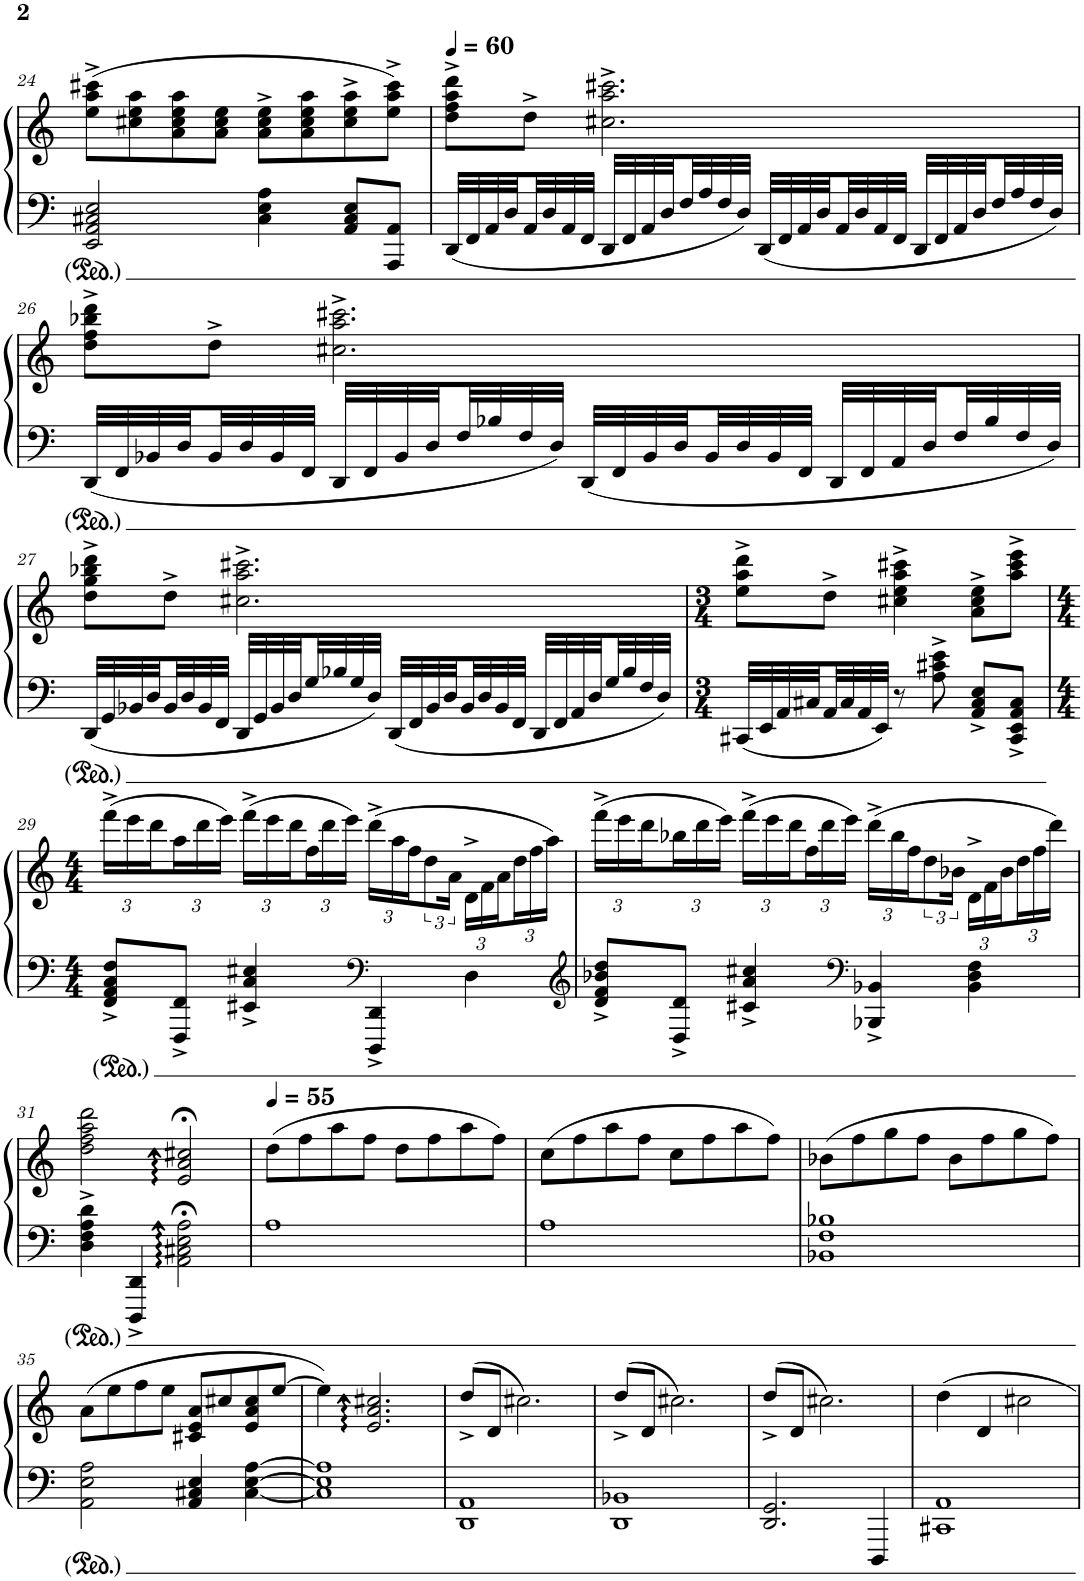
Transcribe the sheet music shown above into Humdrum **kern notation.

**kern	**kern
*part1	*part1
*staff2	*staff1
*I"Piano	*
*I'Pno.	*
!!LO:PB:g=z
*clefF4	*clefG2
*k[]	*k[]
*M4/4	*M4/4
=24	=24
2EE/ 2AA/ 2C#X/ 2E/	(8ee\^ 8aa\^ 8ccc#X\^L
.	8cc#X\ 8ee\ 8aa\
.	8a\ 8cc#\ 8ee\ 8aa\
.	8a\ 8cc#\ 8ee\J
4C#\ 4E\ 4A\	8a\^ 8cc#\^ 8ee\^L
.	8a\ 8cc#\ 8ee\ 8aa\
8AA/ 8C#/ 8E/L	8cc#\^ 8ee\^ 8aa\^
8AAA/ 8AA/J	8ee\^ 8aa\^ 8ccc#\^J)
=25	=25
*	*MM60
32DD/LLL	8dd\^ 8ff\^ 8aa\^ 8ddd\^L
32FF/	.
32AA/	.
32D/	.
32AA/	8dd^\J
32D/	.
32AA/	.
32FF/JJJ	.
32DD/LLL	2.cc#X\^ 2.aa\^ 2.ccc#X\^
32FF/	.
32AA/	.
32D/	.
32F/	.
32A/	.
32F/	.
32D/JJJ	.
32DD/LLL	.
32FF/	.
32AA/	.
32D/	.
32AA/	.
32D/	.
32AA/	.
32FF/JJJ	.
32DD/LLL	.
32FF/	.
32AA/	.
32D/	.
32F/	.
32A/	.
32F/	.
32D/JJJ	.
!!LO:LB:g=z
=26	=26
32DD/LLL	8dd\^ 8ff\^ 8bb-X\^ 8ddd\^L
32FF/	.
32BB-X/	.
32D/	.
32BB-/	8dd^\J
32D/	.
32BB-/	.
32FF/JJJ	.
32DD/LLL	2.cc#X\^ 2.aa\^ 2.ccc#X\^
32FF/	.
32BB-/	.
32D/	.
32F/	.
32B-X/	.
32F/	.
32D/JJJ	.
32DD/LLL	.
32FF/	.
32BB-/	.
32D/	.
32BB-/	.
32D/	.
32BB-/	.
32FF/JJJ	.
32DD/LLL	.
32FF/	.
32AA/	.
32D/	.
32F/	.
32B-/	.
32F/	.
32D/JJJ	.
!!LO:LB:g=z
=27	=27
32DD/LLL	8dd\^ 8gg\^ 8bb-X\^ 8ddd\^L
32GG/	.
32BB-X/	.
32D/	.
32BB-/	8dd^\J
32D/	.
32BB-/	.
32FF/JJJ	.
32DD/LLL	2.cc#X\^ 2.aa\^ 2.ccc#X\^
32GG/	.
32BB-/	.
32D/	.
32G/	.
32B-X/	.
32G/	.
32D/JJJ	.
32DD/LLL	.
32FF/	.
32BB-/	.
32D/	.
32BB-/	.
32D/	.
32BB-/	.
32FF/JJJ	.
32DD/LLL	.
32FF/	.
32AA/	.
32D/	.
32G/	.
32B-/	.
32F/	.
32D/JJJ	.
=28	=28
*M3/4	*M3/4
32CC#X/LLL	8ee\^ 8aa\^ 8ddd\^L
32EE/	.
32AA/	.
32C#X/	.
32AA/	8dd^\J
32C#/	.
32AA/	.
32EE/JJJ	.
8r	4cc#X\^ 4ee\^ 4aa\^ 4ccc#X\^
8A\^ 8c#X\^ 8e\^	.
8AA/^ 8C#/^ 8E/^L	8a\^ 8cc#\^ 8ee\^L
8CC#/^ 8EE/^ 8AA/^ 8C#/^J	8aa\^ 8ccc#\^ 8eee\^J
!!LO:LB:g=z
=29	=29
*M4/4	*M4/4
*	*Xbrackettup
8FF/^ 8AA/^ 8C/^ 8F/^L	(24fff^\LL
.	24eee\
.	24ddd\
8FFF/^ 8FF/^J	24aa\
.	24ddd\
.	24eee\JJ)
4EE#X/^ 4C/^ 4E#X/^	(24fff^\LL
.	24eee\
.	24ddd\
.	24ff\
.	24ddd\
.	24eee\JJ)
*clefF4	*
4DDD/^ 4DD/^	(24ddd^\LL
.	24aa\
.	24ff\J
*	*brackettup
.	12dd\
.	24a\Jk
*	*Xbrackettup
4D\	24d^\LL
.	24f\
.	24a\
.	24dd\
.	24ff\
.	24aa\JJ)
=30	=30
*clefG2	*
8d/^ 8f/^ 8b-X/^ 8dd/^L	(24fff^\LL
.	24eee\
.	24ddd\
8D/^ 8d/^J	24bb-X\
.	24ddd\
.	24eee\JJ)
4c#X/^ 4a/^ 4cc#X/^	(24fff^\LL
.	24eee\
.	24ddd\
.	24ff\
.	24ddd\
.	24eee\JJ)
*clefF4	*
4BBB-X/^ 4BB-X/^	(24ddd^\LL
.	24bb-\
.	24ff\J
*	*brackettup
.	12dd\
.	24b-X\Jk
*	*Xbrackettup
4BB-\ 4D\ 4F\	24d^\LL
.	24f\
.	24b-\
.	24dd\
.	24ff\
.	24ddd\JJ)
!!LO:LB:g=z
=31	=31
4D\^ 4F\^ 4A\^ 4d\^	2dd\ 2ff\ 2aa\ 2ddd\
4DDD/^ 4DD/^	.
2AA\:;< 2C#X\:;< 2E\:;< 2A\:;<	2e/;< 2a/;< 2cc#X/;<
=32	=32
*	*MM55
1A	(8dd\L
.	8ff\
.	8aa\
.	8ff\J
.	8dd\L
.	8ff\
.	8aa\
.	8ff\J)
=33	=33
1A	(8cc\L
.	8ff\
.	8aa\
.	8ff\J
.	8cc\L
.	8ff\
.	8aa\
.	8ff\J)
=34	=34
1BB-X 1F 1B-X	(8b-X\L
.	8ff\
.	8gg\
.	8ff\J
.	8b-\L
.	8ff\
.	8gg\
.	8ff\J)
!!LO:LB:g=z
=35	=35
2AA\ 2E\ 2A\	(8a\L
.	8ee\
.	8ff\
.	8ee\J
4AA/ 4C#X/ 4E/	8c#X/ 8e/ 8a/L
.	8cc#X/
[4C#\ [4E\ [4A\	8e/ 8a/ 8cc#/
.	[8ee/J
=36	=36
1C#] 1E] 1A]	4ee\])
.	2.e/ 2.a/ 2.cc#X/
=37	=37
1DD 1AA	(8dd^/L
.	8d/J
.	2.cc#X\)
=38	=38
1DD 1BB-X	(8dd^/L
.	8d/J
.	2.cc#X\)
=39	=39
2.DD/ 2.GG/	(8dd^/L
.	8d/J
.	2.cc#X\)
4DDD/	.
=40	=40
1CC#X 1AA	4dd\
.	4d/
.	2cc#X\
=	=
*-	*-
